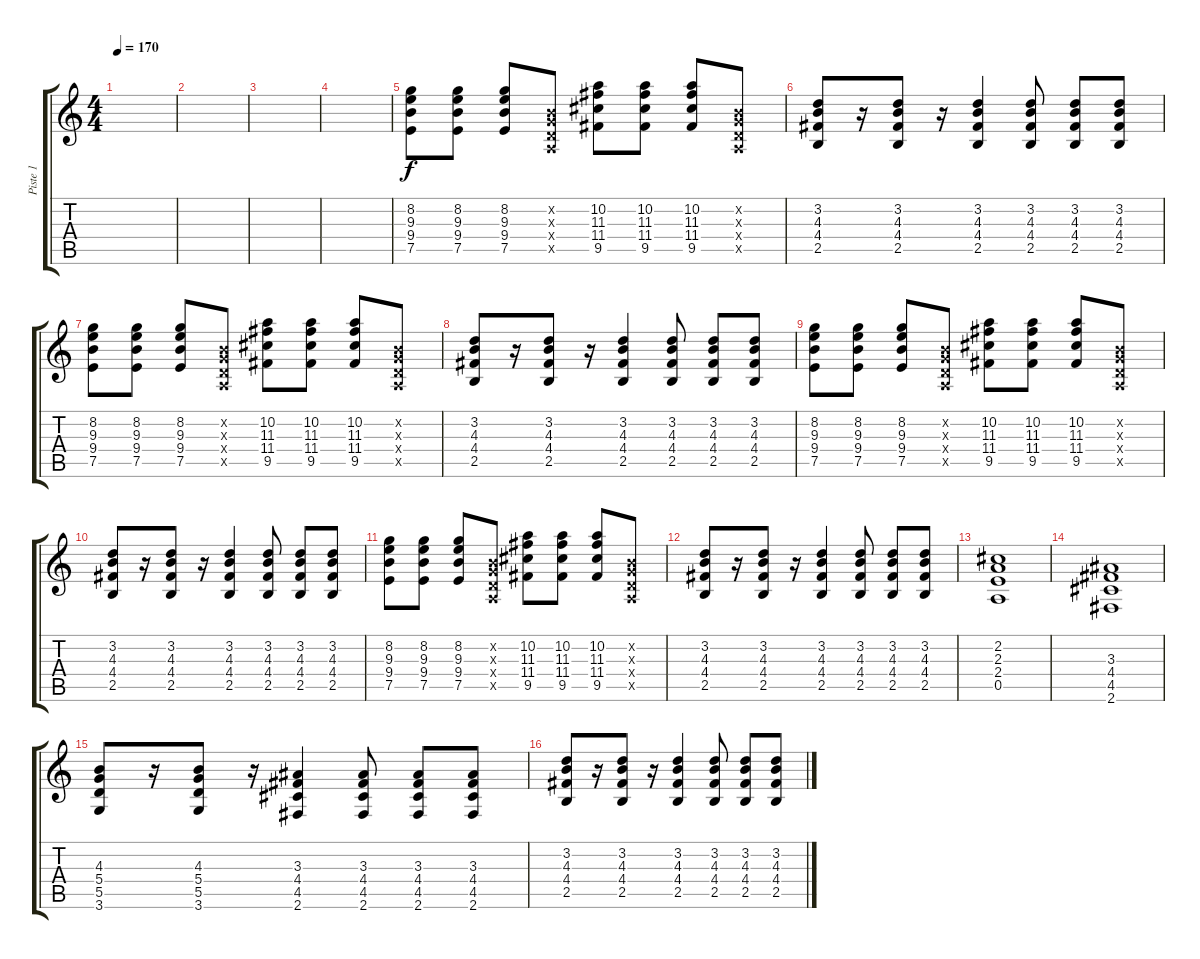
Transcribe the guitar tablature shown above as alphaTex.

\track ("Piste 1" "Piste 1") {instrument electricguitarjazz}
\staff {score tabs}
\tuning (E4 B3 G3 D3 A2 E2) {hide}
\ts (4 4)
\tempo 170
\clef g2
\ks c
|
|
|
|
(8.2 9.3 9.4 7.5).8 (8.2 9.3 9.4 7.5).8 (8.2 9.3 9.4 7.5).8 (0.2{x} 0.3{x} 0.4{x} 0.5{x}).8 (10.2 11.3 11.4 9.5).8 (10.2 11.3 11.4 9.5).8 (10.2 11.3 11.4 9.5).8 (0.2{x} 0.3{x} 0.4{x} 0.5{x}).8 |
(3.2 4.3 4.4 2.5).8 r.16 (3.2 4.3 4.4 2.5).8 r.16 (3.2 4.3 4.4 2.5).4 (3.2 4.3 4.4 2.5).8 (3.2 4.3 4.4 2.5).8 (3.2 4.3 4.4 2.5).8 |
(8.2 9.3 9.4 7.5).8 (8.2 9.3 9.4 7.5).8 (8.2 9.3 9.4 7.5).8 (0.2{x} 0.3{x} 0.4{x} 0.5{x}).8 (10.2 11.3 11.4 9.5).8 (10.2 11.3 11.4 9.5).8 (10.2 11.3 11.4 9.5).8 (0.2{x} 0.3{x} 0.4{x} 0.5{x}).8 |
(3.2 4.3 4.4 2.5).8 r.16 (3.2 4.3 4.4 2.5).8 r.16 (3.2 4.3 4.4 2.5).4 (3.2 4.3 4.4 2.5).8 (3.2 4.3 4.4 2.5).8 (3.2 4.3 4.4 2.5).8 |
(8.2 9.3 9.4 7.5).8 (8.2 9.3 9.4 7.5).8 (8.2 9.3 9.4 7.5).8 (0.2{x} 0.3{x} 0.4{x} 0.5{x}).8 (10.2 11.3 11.4 9.5).8 (10.2 11.3 11.4 9.5).8 (10.2 11.3 11.4 9.5).8 (0.2{x} 0.3{x} 0.4{x} 0.5{x}).8 |
(3.2 4.3 4.4 2.5).8 r.16 (3.2 4.3 4.4 2.5).8 r.16 (3.2 4.3 4.4 2.5).4 (3.2 4.3 4.4 2.5).8 (3.2 4.3 4.4 2.5).8 (3.2 4.3 4.4 2.5).8 |
(8.2 9.3 9.4 7.5).8 (8.2 9.3 9.4 7.5).8 (8.2 9.3 9.4 7.5).8 (0.2{x} 0.3{x} 0.4{x} 0.5{x}).8 (10.2 11.3 11.4 9.5).8 (10.2 11.3 11.4 9.5).8 (10.2 11.3 11.4 9.5).8 (0.2{x} 0.3{x} 0.4{x} 0.5{x}).8 |
(3.2 4.3 4.4 2.5).8 r.16 (3.2 4.3 4.4 2.5).8 r.16 (3.2 4.3 4.4 2.5).4 (3.2 4.3 4.4 2.5).8 (3.2 4.3 4.4 2.5).8 (3.2 4.3 4.4 2.5).8 |
(2.2 2.3 2.4 0.5).1 |
(3.3 4.4 4.5 2.6).1 |
(4.3 5.4 5.5 3.6).8 r.16 (4.3 5.4 5.5 3.6).8 r.16 (3.3 4.4 4.5 2.6).4 (3.3 4.4 4.5 2.6).8 (3.3 4.4 4.5 2.6).8 (3.3 4.4 4.5 2.6).8 |
(3.2 4.3 4.4 2.5).8 r.16 (3.2 4.3 4.4 2.5).8 r.16 (3.2 4.3 4.4 2.5).4 (3.2 4.3 4.4 2.5).8 (3.2 4.3 4.4 2.5).8 (3.2 4.3 4.4 2.5).8
